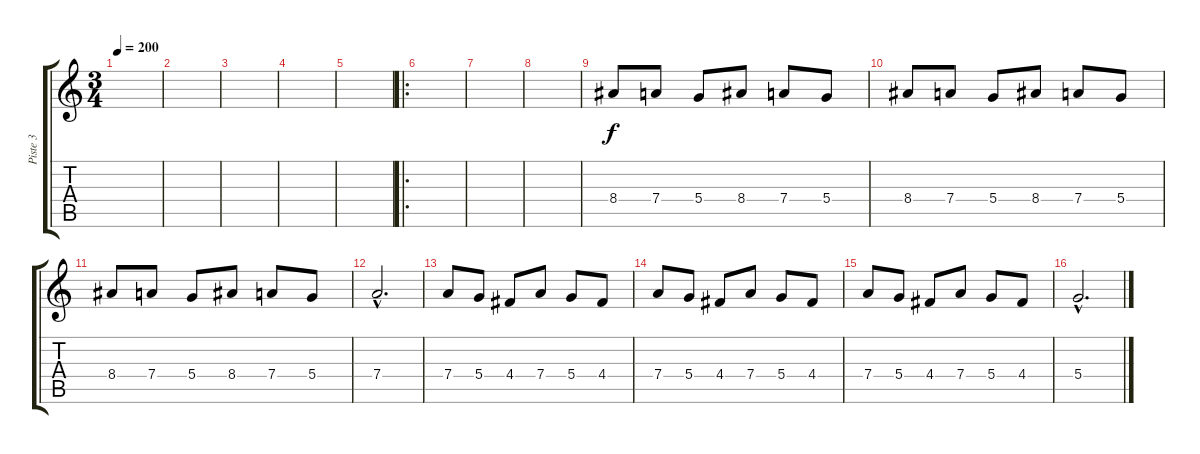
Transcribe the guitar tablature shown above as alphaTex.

\track ("Piste 3" "Piste 3") {instrument acousticguitarnylon}
\staff {score tabs}
\tuning (E4 B3 G3 D3 A2 E2) {hide}
\ts (3 4)
\tempo 200
\clef g2
\ks c
|
|
|
|
|
\ro
|
|
|
8.4.8 7.4.8 5.4.8 8.4.8 7.4.8 5.4.8 |
8.4.8 7.4.8 5.4.8 8.4.8 7.4.8 5.4.8 |
8.4.8 7.4.8 5.4.8 8.4.8 7.4.8 5.4.8 |
7.4{hac}.2{d} |
7.4.8 5.4.8 4.4.8 7.4.8 5.4.8 4.4.8 |
7.4.8 5.4.8 4.4.8 7.4.8 5.4.8 4.4.8 |
7.4.8 5.4.8 4.4.8 7.4.8 5.4.8 4.4.8 |
5.4{hac}.2{d}
